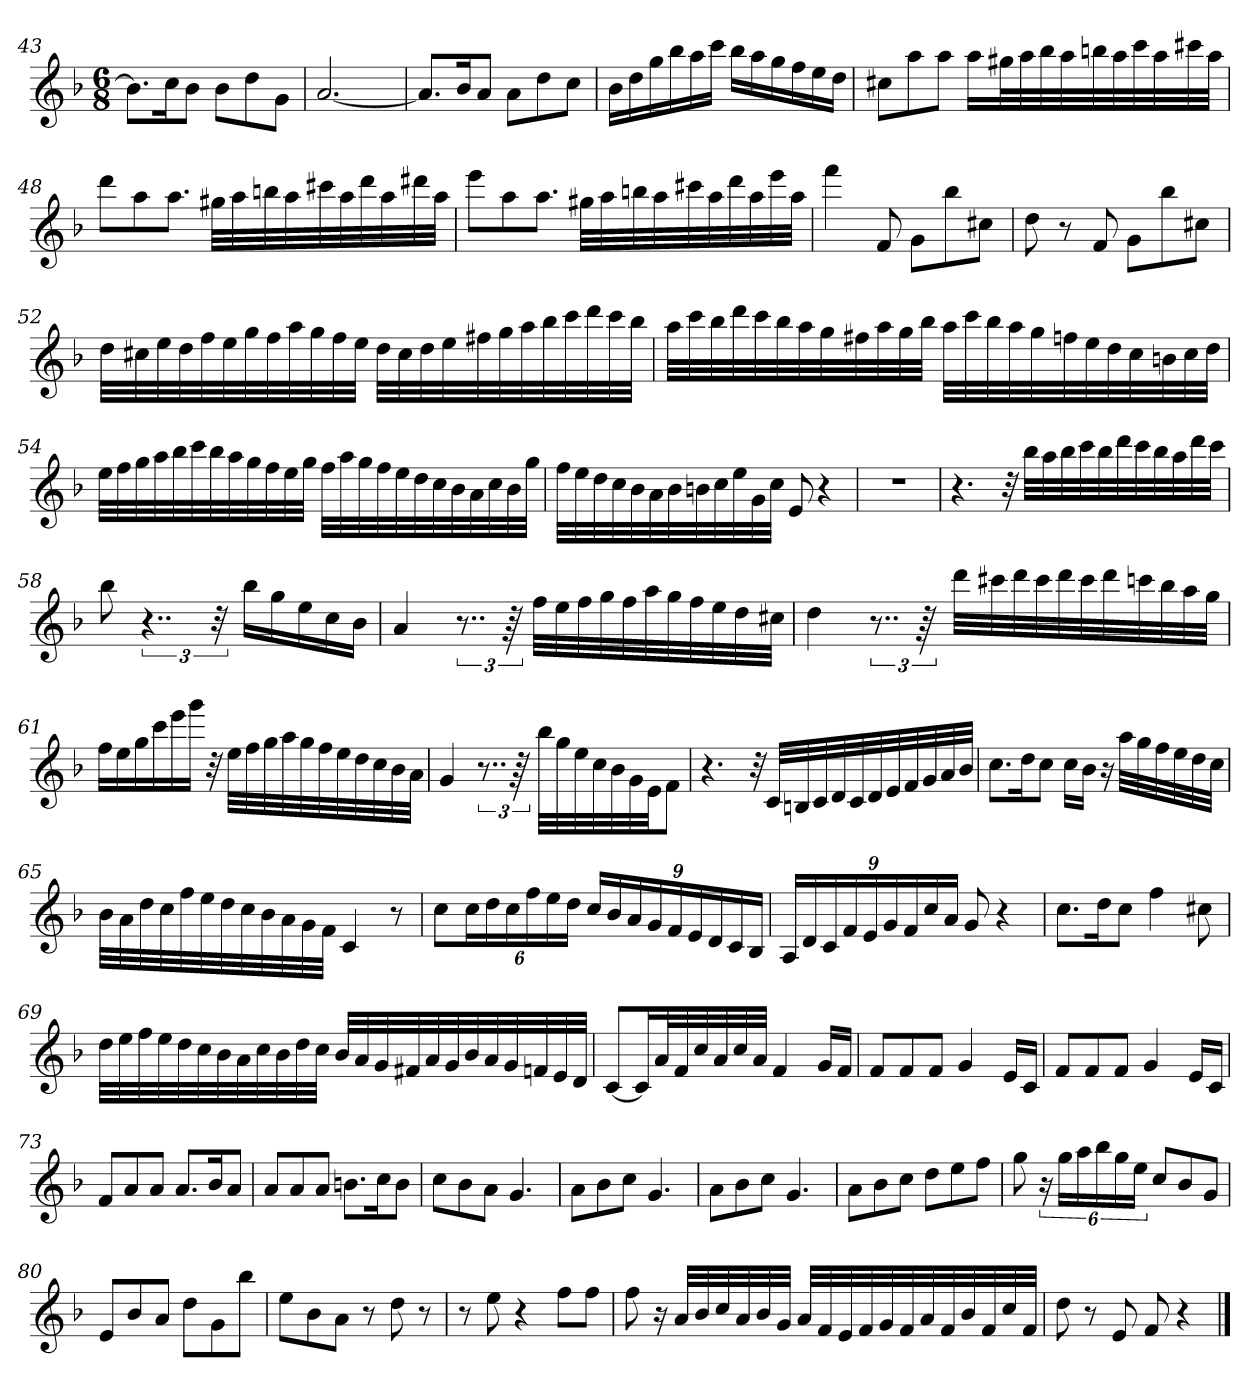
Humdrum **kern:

**kern
*part1
*staff1
*k[b-]
*F:
*M6/8
=43
8.b-L]
16ccK
8b-J
8b-L
8dd
8gJ
=44
[2.a
=45
8.aL]
16b-K
8aJ
8aL
8dd
8ccJ
=46
16b-LL
16dd
16gg
16bb-
16aa
16cccJJ
16bb-LL
16aa
16gg
16ff
16ee
16ddJJ
=47
8cc#XL
8aa
8aaJ
16aaLL
32gg#XL
32aa
32bb-
32aa
32bbn
32aa
32ccc
32aa
32ccc#X
32aaJJJ
=48
8dddL
8aa
8.aaJ
32gg#XLLL
32aa
32bbn
32aa
32ccc#X
32aa
32ddd
32aa
32ddd#X
32aaJJJ
=49
8eeeL
8aa
8.aaJ
32gg#XLLL
32aa
32bbn
32aa
32ccc#X
32aa
32ddd
32aa
32eee
32aaJJJ
=50
4fff
8f
8gL
8bb-
8cc#XJ
=51
8dd
8r
8f
8gL
8bb-
8cc#XJ
=52
32ddLLL
32cc#X
32ee
32dd
32ff
32ee
32gg
32ff
32aa
32gg
32ff
32eeJJJ
32ddLLL
32cc#
32dd
32ee
32ff#X
32gg
32aa
32bb-
32ccc
32ddd
32ccc
32bb-JJJ
=53
32aaLLL
32ccc
32bb-
32ddd
32ccc
32bb-
32aa
32gg
32ff#X
32aa
32gg
32bb-JJJ
32aaLLL
32ccc
32bb-
32aa
32gg
32ffn
32ee
32dd
32cc
32bn
32cc
32ddJJJ
=54
32eeLLL
32ff
32gg
32aa
32bb-
32ccc
32bb-
32aa
32gg
32ff
32ee
32ggJJJ
32ffLLL
32aa
32gg
32ff
32ee
32dd
32cc
32b-
32a
32cc
32b-
32ggJJJ
=55
32ffLLL
32ee
32dd
32cc
32b-
32a
32b-
32bn
32cc
32ee
32g
32ccJJJ
8e
4r
=56
2.r
=57
4.r
32r
32bb-LLL
32aa
32bb-
32ccc
32bb-
32ddd
32ccc
32bb-
32aa
32ddd
32cccJJJ
=58
8bb-
6..r
48r
16bb-LL
16gg
16ee
16cc
16b-JJ
=59
4a
12..r
96r
32ffLLL
32ee
32ff
32gg
32ff
32aa
32gg
32ff
32ee
32dd
32cc#XJJJ
=60
4dd
12..r
96r
32dddLLL
32ccc#X
32ddd
32ccc#
32ddd
32ccc#
32ddd
32cccn
32bb-
32aa
32ggJJJ
=61
16ffLL
16ee
16gg
16ccc
16eee
16gggJJ
32r
32eeLLL
32ff
32gg
32aa
32gg
32ff
32ee
32dd
32cc
32b-
32aJJJ
=62
4g
12..r
96r
32bb-LLL
32gg
32ee
32cc
32b-
32g
32eJJ
8fJ
=63
4.r
32r
32cLLL
32Bn
32c
32d
32c
32d
32e
32f
32g
32a
32b-JJJ
=64
8.ccL
16ddK
8ccJ
16ccLL
16b-JJ
16r
32aaLLL
32gg
32ff
32ee
32dd
32ccJJJ
=65
32b-LLL
32a
32dd
32cc
32ff
32ee
32dd
32cc
32b-
32a
32g
32fJJJ
4c
8r
=66
8ccL
24ccL
24dd
24cc
24ff
24ee
24ddJJ
24ccLL
24b-
24a
24g
24f
24e
24d
24c
24B-JJ
=67
24ALL
24d
24c
24f
24e
24g
24f
24cc
24aJJ
8g
4r
=68
8.ccL
16ddK
8ccJ
4ff
8cc#X
=69
32ddLLL
32ee
32ff
32ee
32dd
32cc
32b-
32a
32cc
32b-
32dd
32ccJJJ
32b-LLL
32a
32g
32f#X
32a
32g
32b-
32a
32g
32fn
32e
32dJJJ
=70
[8cL
16cL]
32aL
32f
32cc
32a
32cc
32aJJJ
4f
16gLL
16fJJ
=71
8fL
8f
8fJ
4g
16eLL
16cJJ
=72
8fL
8f
8fJ
4g
16eLL
16cJJ
=73
8fL
8a
8aJ
8.aL
16b-K
8aJ
=74
8aL
8a
8aJ
8.bnL
16ccK
8bJ
=75
8ccL
8b-
8aJ
4.g
=76
8aL
8b-
8ccJ
4.g
=77
8aL
8b-
8ccJ
4.g
=78
8aL
8b-
8ccJ
8ddL
8ee
8ffJ
=79
8gg
24r
24ggLL
24aa
24bb-
24gg
24eeJJ
8ccL
8b-
8gJ
=80
8eL
8b-
8aJ
8ddL
8g
8bb-J
=81
8eeL
8b-
8aJ
8r
8dd
8r
=82
8r
8ee
4r
8ffL
8ffJ
=83
8ff
16r
32aLLL
32b-
32cc
32a
32b-
32gJJJ
32aLLL
32f
32e
32f
32g
32f
32a
32f
32b-
32f
32cc
32fJJJ
=84
8dd
8r
8e
8f
4r
==
*-
